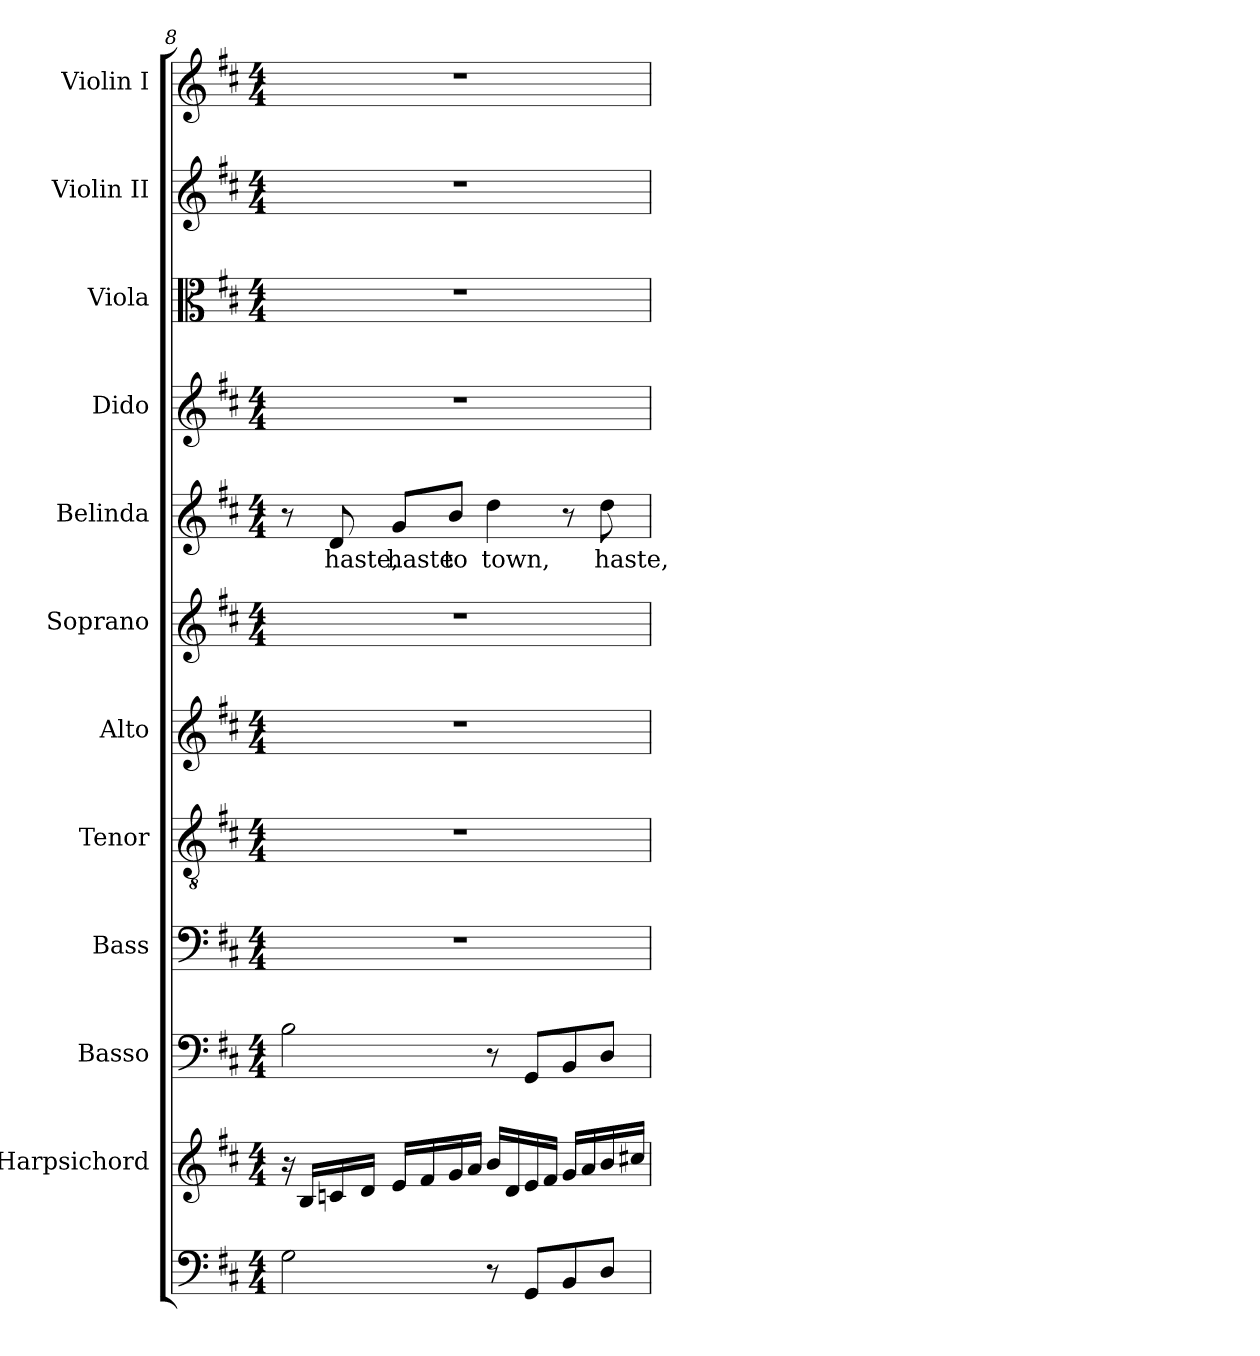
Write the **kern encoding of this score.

**kern	**kern	**kern	**kern	**kern	**kern	**kern	**kern	**text	**kern	**kern	**kern	**kern
*part12	*part11	*part10	*part9	*part8	*part7	*part6	*part5	*part5	*part4	*part3	*part2	*part1
*staff12	*staff11	*staff10	*staff9	*staff8	*staff7	*staff6	*staff5	*staff5	*staff4	*staff3	*staff2	*staff1
*	*I"Harpsichord	*I"Basso	*I"Bass	*I"Tenor	*I"Alto	*I"Soprano	*I"Belinda	*	*I"Dido	*I"Viola	*I"Violin II	*I"Violin I
*	*I'Harps.	*I'B.	*I'B.	*I'T.	*I'A.	*I'S.	*I'Bel.	*	*	*I'Vla.	*I'Vln. II	*I'Vln. I
*clefF4	*clefG2	*clefF4	*clefF4	*clefGv2	*clefG2	*clefG2	*clefG2	*	*clefG2	*clefC3	*clefG2	*clefG2
*	*	*	*	*ITrd7c12	*	*	*	*	*	*	*	*
*k[f#c#]	*k[f#c#]	*k[f#c#]	*k[f#c#]	*k[f#c#]	*k[f#c#]	*k[f#c#]	*k[f#c#]	*	*k[f#c#]	*k[f#c#]	*k[f#c#]	*k[f#c#]
*D:	*D:	*D:	*D:	*D:	*D:	*D:	*D:	*	*D:	*D:	*D:	*D:
*M4/4	*M4/4	*M4/4	*M4/4	*M4/4	*M4/4	*M4/4	*M4/4	*	*M4/4	*M4/4	*M4/4	*M4/4
=8	=8	=8	=8	=8	=8	=8	=8	=8	=8	=8	=8	=8
2Gi\	16r	2Bi\	1r	1r	1r	1r	8r	.	1r	1r	1r	1r
.	16Bi/LL	.	.	.	.	.	.	.	.	.	.	.
!	!	!	!	!	!	!	!	!LO:LY:b:color=#000000	!	!	!	!
.	16cni/	.	.	.	.	.	8di/	haste,	.	.	.	.
.	16di/JJ	.	.	.	.	.	.	.	.	.	.	.
!	!	!	!	!	!	!	!	!LO:LY:b:color=#000000	!	!	!	!
.	16ei/LL	.	.	.	.	.	8gi/L	haste	.	.	.	.
.	16f#i/	.	.	.	.	.	.	.	.	.	.	.
!	!	!	!	!	!	!	!	!LO:LY:b:color=#000000	!	!	!	!
.	16gi/	.	.	.	.	.	8bi/J	to	.	.	.	.
.	16ai/JJ	.	.	.	.	.	.	.	.	.	.	.
!	!	!	!	!	!	!	!	!LO:LY:b:color=#000000	!	!	!	!
8r	16bi/LL	8r	.	.	.	.	4ddi\	town,	.	.	.	.
.	16di/	.	.	.	.	.	.	.	.	.	.	.
8GGi/L	16ei/	8GGi/L	.	.	.	.	.	.	.	.	.	.
.	16f#i/JJ	.	.	.	.	.	.	.	.	.	.	.
8BBi/	16gi/LL	8BBi/	.	.	.	.	8r	.	.	.	.	.
.	16ai/	.	.	.	.	.	.	.	.	.	.	.
!	!	!	!	!	!	!	!	!LO:LY:b:color=#000000	!	!	!	!
8Di/J	16bi/	8Di/J	.	.	.	.	8ddi\	haste,	.	.	.	.
.	16cc#Xi/JJ	.	.	.	.	.	.	.	.	.	.	.
=	=	=	=	=	=	=	=	=	=	=	=	=
*-	*-	*-	*-	*-	*-	*-	*-	*-	*-	*-	*-	*-
